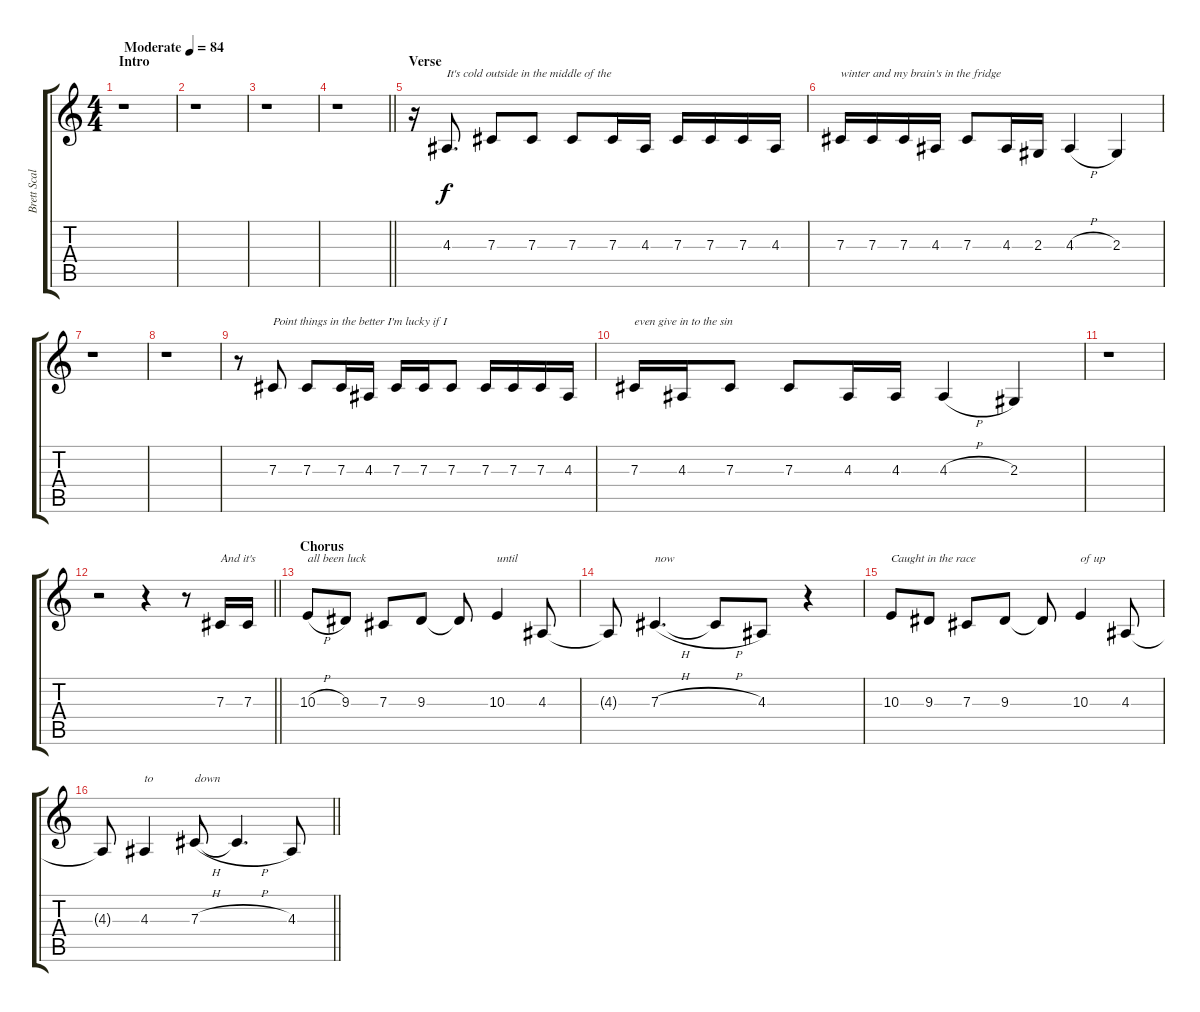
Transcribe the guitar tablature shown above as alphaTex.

\track ("Brett Scallions (Vocals)" "Brett Scal") {instrument bassoon}
\staff {score tabs}
\tuning (Eb4 Bb3 Gb3 Db3 Ab2 Eb2) {hide}
\ts (4 4)
\section ("" "Intro")
\tempo (84 "Moderate")
\clef g2
\ks c
r.1{dy f instrument bassoon} |
r.1 |
r.1 |
\barLineRight lightlight
r.1 |
\section ("" "Verse")
r.16 4.3.8{d txt "It's cold outside in the middle of the"} 7.3.8 7.3.8 7.3.8 7.3.16 4.3.16 7.3.16 7.3.16 7.3.16 4.3.16 |
7.3.16{txt "winter and my brain's in the fridge"} 7.3.16 7.3.16 4.3.16 7.3.8 4.3.16 2.3.16 4.3{h}.4 2.3.4 |
r.1 |
r.1 |
r.8 7.3.8{txt "Point things in the better I'm lucky if I"} 7.3.8 7.3.16 4.3.16 7.3.16 7.3.16 7.3.8 7.3.16 7.3.16 7.3.16 4.3.16 |
7.3.16{txt "even give in to the sin"} 4.3.16 7.3.8 7.3.8 4.3.16 4.3.16 4.3{h}.4 2.3.4 |
r.1 |
\barLineRight lightlight
r.2 r.4 r.8 7.3.16{txt "And it's" instrument violin} 7.3.16 |
\section ("" "Chorus")
10.3{h}.8{txt "all been luck"} 9.3.8 7.3.8 9.3.8 9.3{t}.8 10.3.4{txt "until"} 4.3.8 |
4.3{t}.8 7.3{h}.4{d txt "now"} 7.3{h t}.8 4.3.8 r.4 |
10.3.8{txt "Caught in the race"} 9.3.8 7.3.8 9.3.8 9.3{t}.8 10.3.4{txt "of up"} 4.3.8 |
\barLineRight lightlight
4.3{t}.8 4.3.4{txt "to"} 7.3{h}.8{txt "down"} 7.3{h t}.4{d} 4.3{h}.8
